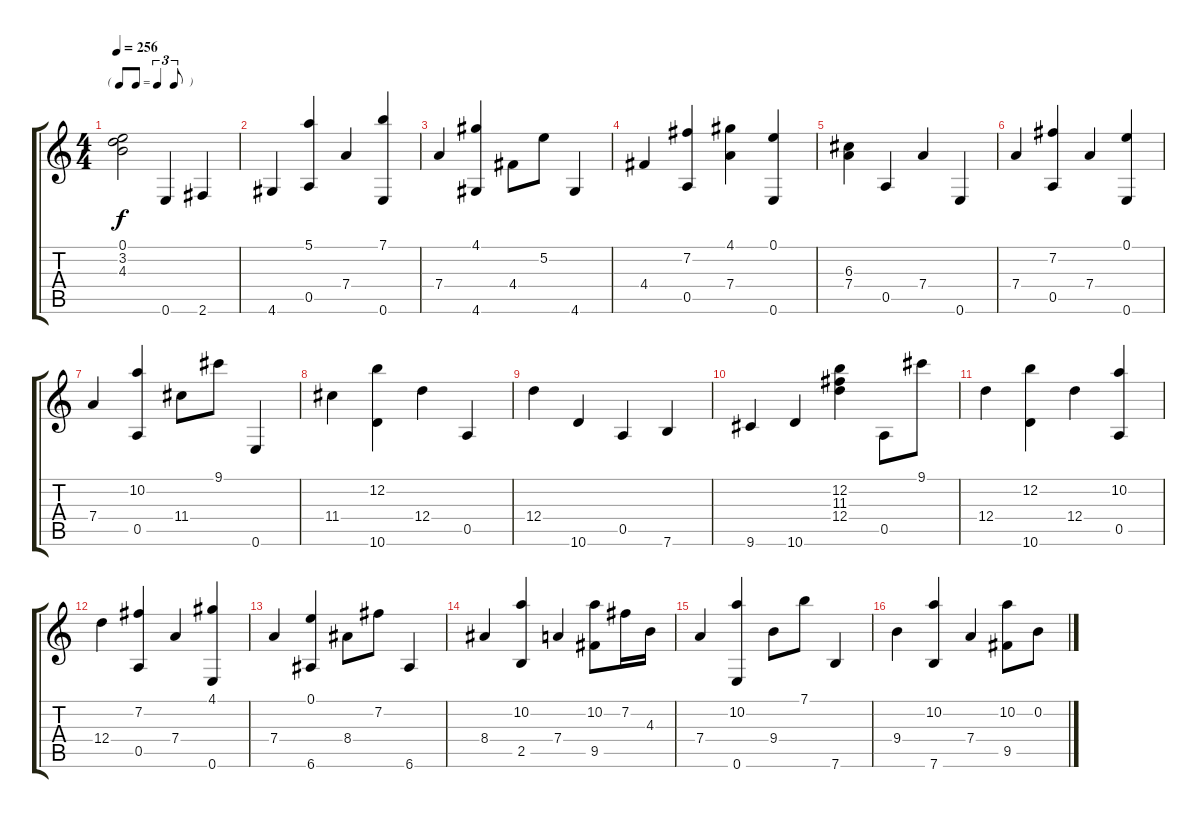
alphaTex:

\track "" {instrument acousticguitarsteel}
\staff {score tabs}
\tuning (E4 B3 G3 D3 A2 E2) {hide}
\ts (4 4)
\tf triplet8th
\tempo 256
\clef g2
\ks c
(0.1 3.2 4.3).2{dy f} 0.6.4 2.6.4 |
4.6.4 (5.1 0.5).4 7.4.4 (7.1 0.6).4 |
7.4.4 (4.1 4.6).4 4.4.8 5.2.8 4.6.4 |
4.4.4 (7.2 0.5).4 (4.1 7.4).4 (0.1 0.6).4 |
(6.3 7.4).4 0.5.4 7.4.4 0.6.4 |
7.4.4 (7.2 0.5).4 7.4.4 (0.1 0.6).4 |
7.4.4 (10.2 0.5).4 11.4.8 9.1.8 0.6.4 |
11.4.4 (12.2 10.6).4 12.4.4 0.5.4 |
12.4.4 10.6.4 0.5.4 7.6.4 |
9.6.4 10.6.4 (12.2 11.3 12.4).4 0.5.8 9.1.8 |
12.4.4 (12.2 10.6).4 12.4.4 (10.2 0.5).4 |
12.4.4 (7.2 0.5).4 7.4.4 (4.1 0.6).4 |
7.4.4 (0.1 6.6).4 8.4.8 7.2.8 6.6.4 |
8.4.4 (10.2 2.5).4 7.4.4 (10.2 9.5).8 7.2.16 4.3.16 |
7.4.4 (10.2 0.6).4 9.4.8 7.1.8 7.6.4 |
9.4.4 (10.2 7.6).4 7.4.4 (10.2 9.5).8 0.2.8
